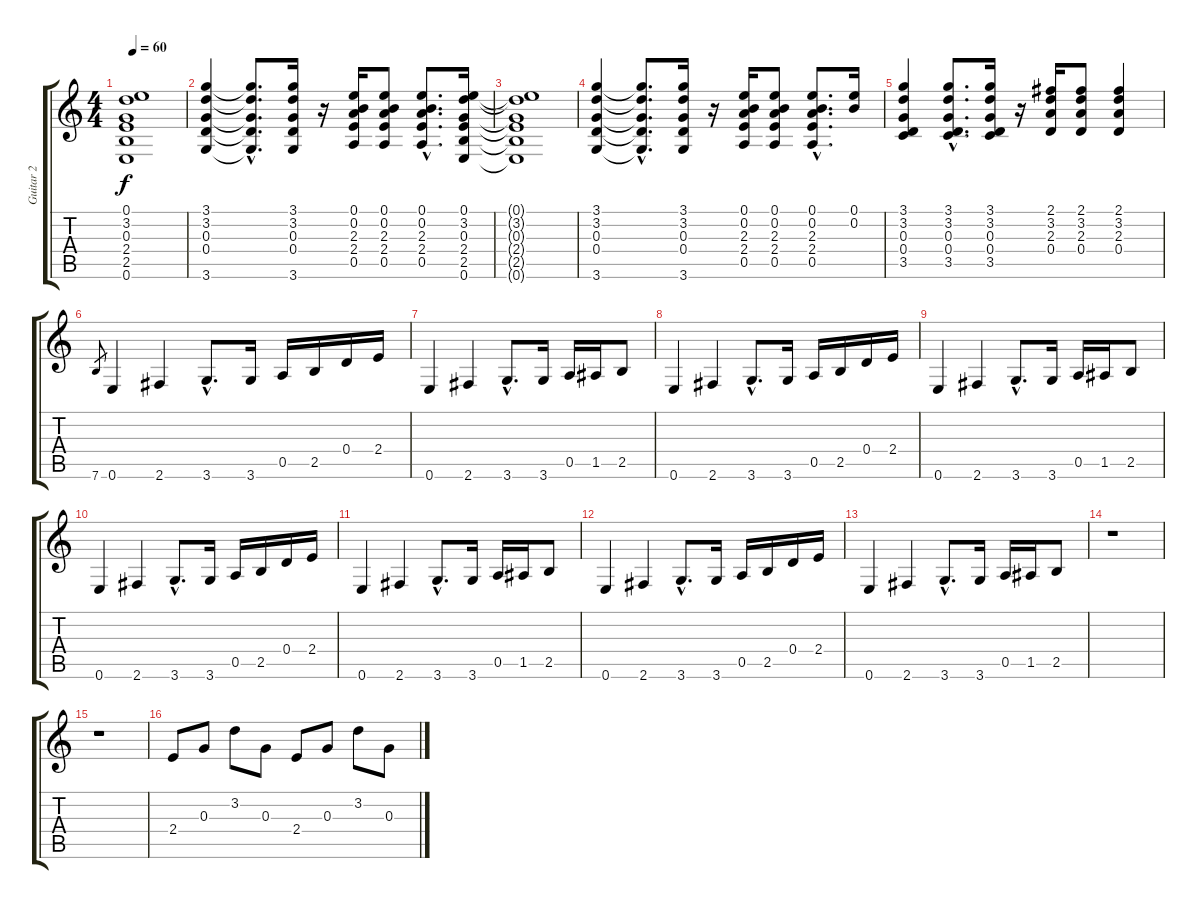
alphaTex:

\track ("Guitar 2" "Guitar 2") {instrument electricguitarclean}
\staff {score tabs}
\tuning (E4 B3 G3 D3 A2 E2) {hide}
\ts (4 4)
\tempo 60
\clef g2
\ks c
(0.1{t} 3.2{t} 0.3{t} 2.4{t} 2.5{t} 0.6{t}).1{dy f} |
(3.1 3.2 0.3 0.4 3.6).4 (3.1{hac t} 3.2{hac t} 0.3{hac t} 0.4{hac t} 3.6{hac t}).8{d} (3.1 3.2 0.3 0.4 3.6).16 r.16 (0.1 0.2 2.3 2.4 0.5).16 (0.1 0.2 2.3 2.4 0.5).8 (0.1{hac} 0.2{hac} 2.3{hac} 2.4{hac} 0.5{hac}).8{d} (0.1 3.2 0.3 2.4 2.5 0.6).16 |
(0.1{t} 3.2{t} 0.3{t} 2.4{t} 2.5{t} 0.6{t}).1 |
(3.1 3.2 0.3 0.4 3.6).4 (3.1{hac t} 3.2{hac t} 0.3{hac t} 0.4{hac t} 3.6{hac t}).8{d} (3.1 3.2 0.3 0.4 3.6).16 r.16 (0.1 0.2 2.3 2.4 0.5).16 (0.1 0.2 2.3 2.4 0.5).8 (0.1{hac} 0.2{hac} 2.3{hac} 2.4{hac} 0.5{hac}).8{d} (0.1 0.2).16 |
(3.1 3.2 0.3 0.4 3.5).4 (3.1{hac} 3.2{hac} 0.3{hac} 0.4{hac} 3.5{hac}).8{d} (3.1 3.2 0.3 0.4 3.5).16 r.16 (2.1 3.2 2.3 0.4).16 (2.1 3.2 2.3 0.4).8 (2.1 3.2 2.3 0.4).4 |
7.6.8{gr} 0.6.4{instrument overdrivenguitar} 2.6.4 3.6{hac}.8{d} 3.6.16 0.5.16 2.5.16 0.4.16 2.4.16 |
0.6.4 2.6.4 3.6{hac}.8{d} 3.6.16 0.5.16 1.5.16 2.5.8 |
0.6.4 2.6.4 3.6{hac}.8{d} 3.6.16 0.5.16 2.5.16 0.4.16 2.4.16 |
0.6.4 2.6.4 3.6{hac}.8{d} 3.6.16 0.5.16 1.5.16 2.5.8 |
0.6.4{instrument overdrivenguitar} 2.6.4 3.6{hac}.8{d} 3.6.16 0.5.16 2.5.16 0.4.16 2.4.16 |
0.6.4 2.6.4 3.6{hac}.8{d} 3.6.16 0.5.16 1.5.16 2.5.8 |
0.6.4 2.6.4 3.6{hac}.8{d} 3.6.16 0.5.16 2.5.16 0.4.16 2.4.16 |
0.6.4 2.6.4 3.6{hac}.8{d} 3.6.16 0.5.16 1.5.16 2.5.8 |
r.1{instrument electricguitarclean} |
r.1 |
2.4.8 0.3.8 3.2.8 0.3.8 2.4.8 0.3.8 3.2.8 0.3.8
